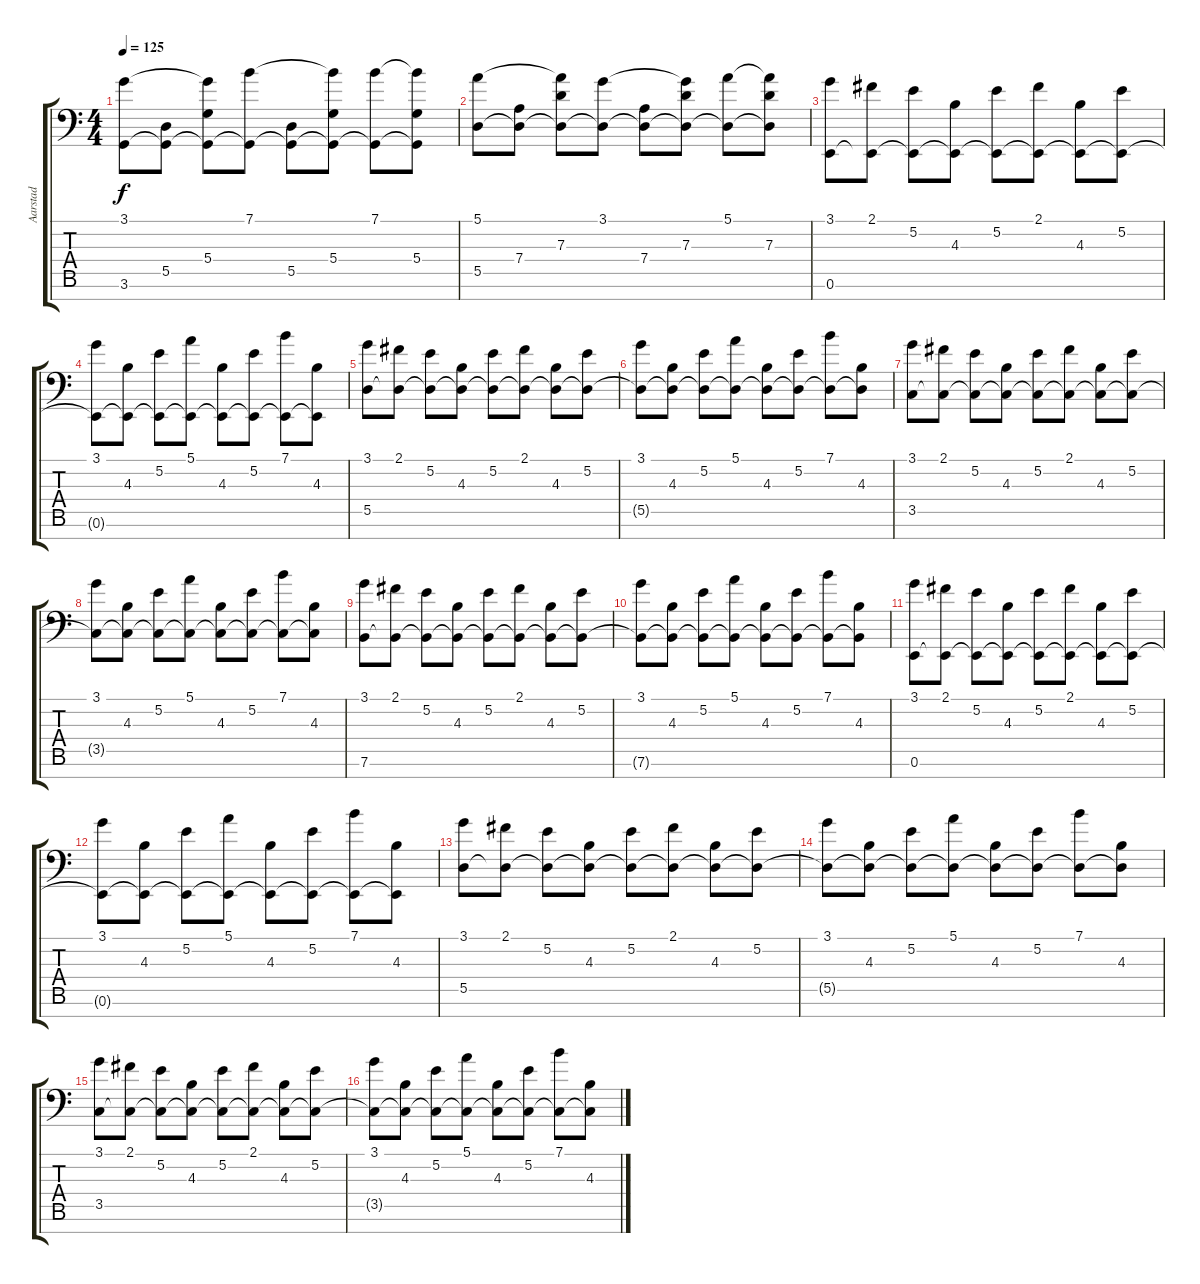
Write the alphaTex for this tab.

\track ("Aarstad" "Aarstad") {instrument brightacousticpiano}
\staff {score tabs}
\tuning (E4 B3 G3 D3 A2 E2 A1) {hide}
\ts (4 4)
\tempo 125
\clef f4
\ks c
(3.1 3.6).8{dy f} (5.5 3.6{t}).8 (3.1{t} 5.4 3.6{t}).8 (7.1 3.6{t}).8 (5.5 3.6{t}).8 (7.1{t} 5.4 3.6{t}).8 (7.1 3.6{t}).8 (7.1{t} 5.4 3.6{t}).8 |
(5.1 5.5).8 (7.4 5.5{t}).8 (5.1{t} 7.3 5.5{t}).8 (3.1 5.5{t}).8 (7.4 5.5{t}).8 (3.1{t} 7.3 5.5{t}).8 (5.1 5.5{t}).8 (5.1{t} 7.3 5.5{t}).8 |
(3.1 0.6).8 (2.1 0.6{t}).8 (5.2 0.6{t}).8 (4.3 0.6{t}).8 (5.2 0.6{t}).8 (2.1 0.6{t}).8 (4.3 0.6{t}).8 (5.2 0.6{t}).8 |
(3.1 0.6{t}).8 (4.3 0.6{t}).8 (5.2 0.6{t}).8 (5.1 0.6{t}).8 (4.3 0.6{t}).8 (5.2 0.6{t}).8 (7.1 0.6{t}).8 (4.3 0.6{t}).8 |
(3.1 5.5).8 (2.1 5.5{t}).8 (5.2 5.5{t}).8 (4.3 5.5{t}).8 (5.2 5.5{t}).8 (2.1 5.5{t}).8 (4.3 5.5{t}).8 (5.2 5.5{t}).8 |
(3.1 5.5{t}).8 (4.3 5.5{t}).8 (5.2 5.5{t}).8 (5.1 5.5{t}).8 (4.3 5.5{t}).8 (5.2 5.5{t}).8 (7.1 5.5{t}).8 (4.3 5.5{t}).8 |
(3.1 3.5).8 (2.1 3.5{t}).8 (5.2 3.5{t}).8 (4.3 3.5{t}).8 (5.2 3.5{t}).8 (2.1 3.5{t}).8 (4.3 3.5{t}).8 (5.2 3.5{t}).8 |
(3.1 3.5{t}).8 (4.3 3.5{t}).8 (5.2 3.5{t}).8 (5.1 3.5{t}).8 (4.3 3.5{t}).8 (5.2 3.5{t}).8 (7.1 3.5{t}).8 (4.3 3.5{t}).8 |
(3.1 7.6).8 (2.1 7.6{t}).8 (5.2 7.6{t}).8 (4.3 7.6{t}).8 (5.2 7.6{t}).8 (2.1 7.6{t}).8 (4.3 7.6{t}).8 (5.2 7.6{t}).8 |
(3.1 7.6{t}).8 (4.3 7.6{t}).8 (5.2 7.6{t}).8 (5.1 7.6{t}).8 (4.3 7.6{t}).8 (5.2 7.6{t}).8 (7.1 7.6{t}).8 (4.3 7.6{t}).8 |
(3.1 0.6).8 (2.1 0.6{t}).8 (5.2 0.6{t}).8 (4.3 0.6{t}).8 (5.2 0.6{t}).8 (2.1 0.6{t}).8 (4.3 0.6{t}).8 (5.2 0.6{t}).8 |
(3.1 0.6{t}).8 (4.3 0.6{t}).8 (5.2 0.6{t}).8 (5.1 0.6{t}).8 (4.3 0.6{t}).8 (5.2 0.6{t}).8 (7.1 0.6{t}).8 (4.3 0.6{t}).8 |
(3.1 5.5).8 (2.1 5.5{t}).8 (5.2 5.5{t}).8 (4.3 5.5{t}).8 (5.2 5.5{t}).8 (2.1 5.5{t}).8 (4.3 5.5{t}).8 (5.2 5.5{t}).8 |
(3.1 5.5{t}).8 (4.3 5.5{t}).8 (5.2 5.5{t}).8 (5.1 5.5{t}).8 (4.3 5.5{t}).8 (5.2 5.5{t}).8 (7.1 5.5{t}).8 (4.3 5.5{t}).8 |
(3.1 3.5).8 (2.1 3.5{t}).8 (5.2 3.5{t}).8 (4.3 3.5{t}).8 (5.2 3.5{t}).8 (2.1 3.5{t}).8 (4.3 3.5{t}).8 (5.2 3.5{t}).8 |
(3.1 3.5{t}).8 (4.3 3.5{t}).8 (5.2 3.5{t}).8 (5.1 3.5{t}).8 (4.3 3.5{t}).8 (5.2 3.5{t}).8 (7.1 3.5{t}).8 (4.3 3.5{t}).8
